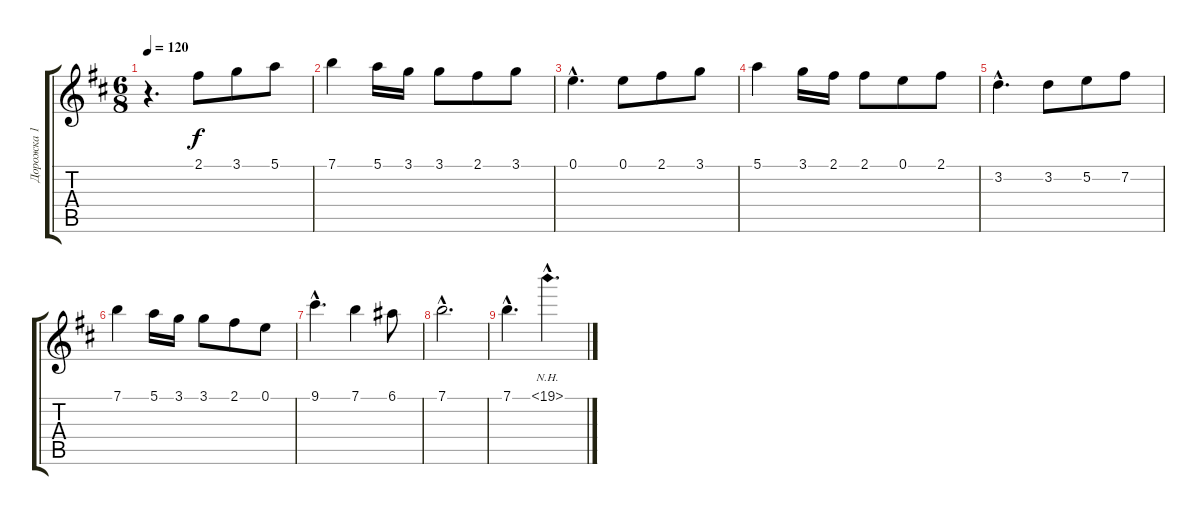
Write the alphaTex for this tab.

\track ("Дорожка 1" "Дорожка 1") {instrument acousticguitarnylon}
\staff {score tabs}
\tuning (E4 B3 G3 D3 A2 E2) {hide}
\ts (6 8)
\tempo 120
\clef g2
\ks d
r.4{d dy f} 2.1.8 3.1.8 5.1.8 |
7.1.4 5.1.16 3.1.16 3.1.8 2.1.8 3.1.8 |
0.1{hac}.4{d} 0.1.8 2.1.8 3.1.8 |
5.1.4 3.1.16 2.1.16 2.1.8 0.1.8 2.1.8 |
3.2{hac}.4{d} 3.2.8 5.2.8 7.2.8 |
7.1.4 5.1.16 3.1.16 3.1.8 2.1.8 0.1.8 |
9.1{hac}.4{d} 7.1.4 6.1.8 |
7.1{hac}.2{d} |
7.1{hac}.4{d} 19.1{nh hac}.4{d}
